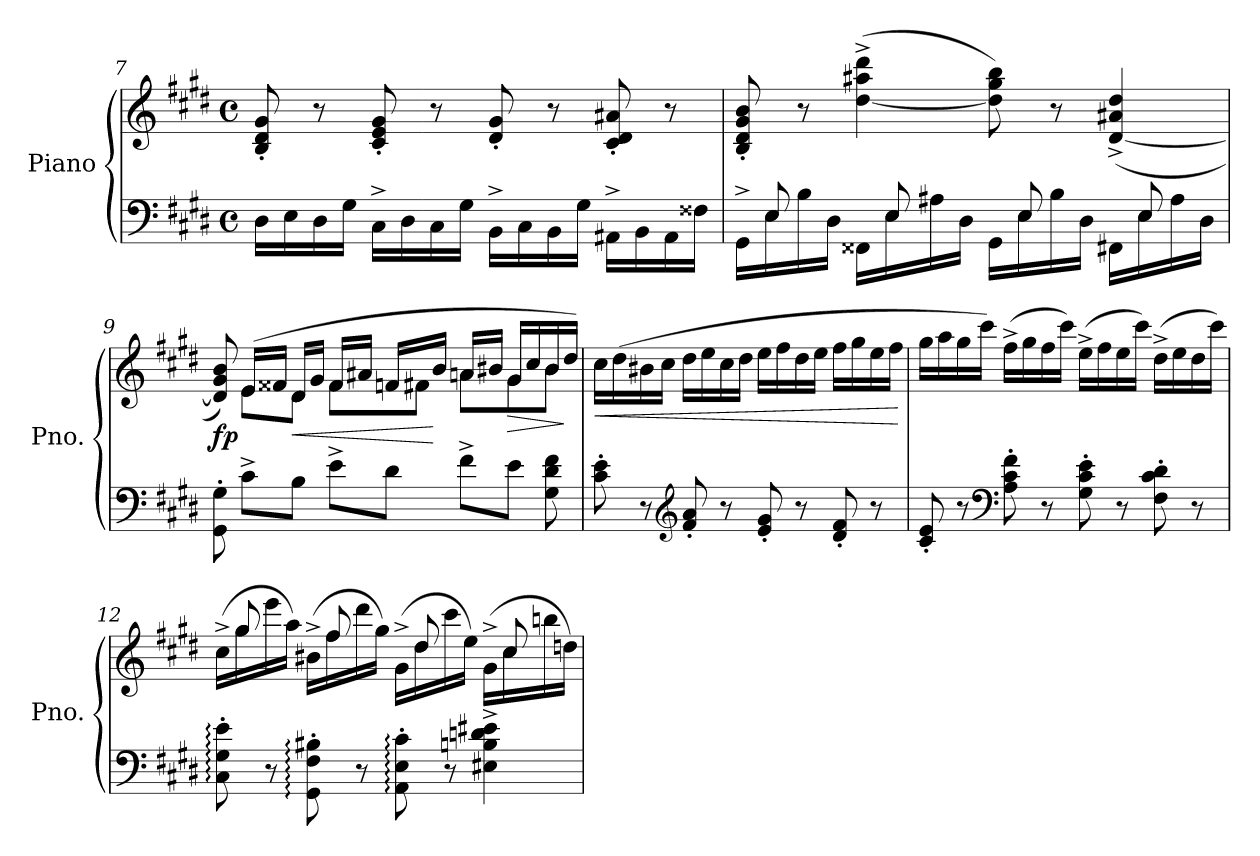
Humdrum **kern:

**kern	**kern	**dynam
*part1	*part1	*part1
*staff2	*staff1	*staff1/2
*I"Piano	*	*
*I'Pno.	*	*
*clefF4	*clefG2	*
*k[f#c#g#d#]	*k[f#c#g#d#]	*
*M4/4	*M4/4	*
*met(c)	*met(c)	*
=7	=7	=7
16D#\LL	8B/' 8d#/' 8g#/'	.
16E\	.	.
16D#\	8r	.
16G#<\JJ	.	.
16C#<^\LL	8c#/' 8e/' 8g#/'	.
16D#<\	.	.
16C#<\	8r	.
16G#\JJ	.	.
16BB<^\LL	8d#/' 8g#/'	.
16C#<\	.	.
16BB<\	8r	.
16G#\JJ	.	.
16AA#X<^\LL	8c#/' 8d#/' 8a#X/'	.
16BB<\	.	.
16AA#<\	8r	.
16F##X\JJ	.	.
!!LO:LB:g=z
=8	=8	=8
*^	*	*
16GG#<^\LL	16ryy	8B/' 8d#/' 8g#/' 8b/'	.
16E<\	8E/	.	.
16B\	.	8r	.
16D#<\JJ	8ryy	.	.
16FF##X\LL	.	(>[4dd#\^ 4aa#X\^ 4ddd#\^	.
16E<\	8E/	.	.
16A#X\	.	.	.
16D#\JJ	8ryy	.	.
16GG#\LL	.	8dd#\] 8gg#\ 8bb\)	.
16E\	8E/	.	.
16B\	.	8r	.
16D#\JJ	8ryy	.	.
16FF#X\LL	.	(>[4d#/^ 4a#X/^ 4dd#/^	.
16E\	8E/	.	.
16A#\	.	.	.
16D#\JJ	16ryy	.	.
=9	=9	=9	=9
*	*	*^	*
!	!	!	!	!LO:DY:b
*v	*v	*	*	*
8GG#\' 8G#\'	8d#/] 8g#/ 8b/)	8ryy	fp
8c#<^\L	(>16e/LL	8e\L	.
.	16f##X/JJ	.	.
!	!	!	!LO:HP:b
8B\J	16d#/LL	8d#\J	<
.	16g#/JJ	.	.
8e<^\L	16f##/LL	8f##\L	.
.	16a#X/JJ	.	.
8d#\J	16fn/LL	8f#X\J	.
.	16b/JJ	.	[
8f#<^\L	16an/LL	8a\L	.
.	16b#X/JJ	.	.
!	!	!	!LO:HP:b
8e\J	16g#/LL	8g#\	>
.	16cc#/	.	.
8G#\ 8d#\ 8f#\	16b#/	8b#\J	.
.	16dd#/JJ)	.	]
*	*v	*v	*
!!LO:PB:g=z
=10	=10	=10
!	!	!LO:HP:b
8c#\' 8e\'	16cc#\LL	<
.	(>16dd#\	.
8r	16b#X\	.
.	16cc#\JJ	.
*clefG2	*	*
8f#/<' 8a/<'	16dd#\LL	.
.	16ee\	.
8r	16cc#\	.
.	16dd#\JJ	.
8e/<' 8g#/<'	16ee\LL	.
.	16ff#\	.
8r	16dd#\	.
.	16ee\JJ	.
8d#/' 8f#/'	16ff#\LL	.
.	16gg#\	.
8r	16ee\	.
.	16ff#\JJ	.
.	.	[
=11	=11	=11
8c#/' 8e/'	16gg#\LL	.
.	16aa\	.
8r	16gg#\	.
.	16ccc#\JJ)	.
*clefF4	*	*
8A\<' 8c#\<' 8f#\<'	(>16ff#^\LL	.
.	16gg#\	.
8r	16ff#\	.
.	16ccc#\JJ)	.
8G#\<' 8c#\<' 8e\<'	(>16ee^\LL	.
.	16ff#\	.
8r	16ee\	.
.	16ccc#\JJ)	.
8F#\<' 8c#\<' 8d#\<'	(>16dd#^\LL	.
.	16ee\	.
8r	16dd#\	.
.	16ccc#\JJ)	.
!!LO:LB:g=z
=12	=12	=12
*	*^	*
8C#\:' 8G#\:' 8e\:'	(>16cc#^\LL	16ryy	.
.	16gg#<\	8gg#/	.
8r	16eee\	.	.
.	16aa\JJ)	8ryy	.
8GG#\:' 8F#\:' 8B#X\:'	(>16b#X^\LL	.	.
.	16ff#<\	8ff#/	.
8r	16ddd#\	.	.
.	16gg#\JJ)	8ryy	.
8AA\:' 8E\:' 8c#\:'	(>16g#^\LL	.	.
.	16dd#<\	8dd#/	.
8r	16ccc#\	.	.
.	16ee\JJ)	8ryy	.
4E#X\^ 4Bn\^ 4dn\^ 4e#X\^	(>16g#^\LL	.	.
.	16cc#<\	8cc#/	.
.	16bbn\	.	.
.	16ddn\JJ)	16ryy	.
*	*v	*v	*
=	=	=
*-	*-	*-
